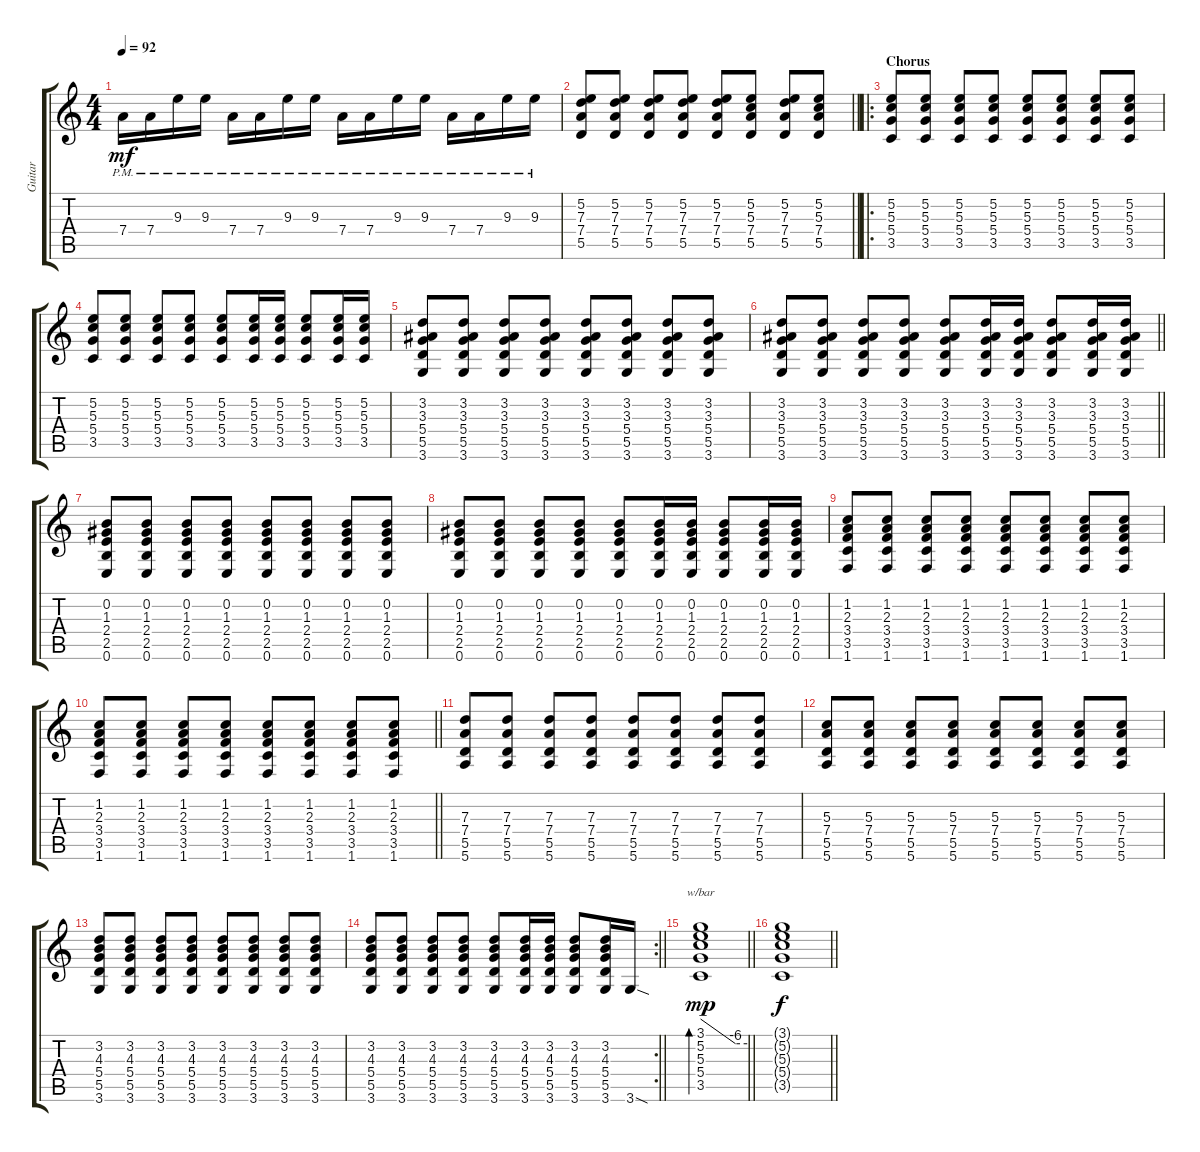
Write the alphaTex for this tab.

\track ("Guitar" "Guitar") {instrument overdrivenguitar}
\staff {score tabs}
\tuning (E4 B3 G3 D3 A2 E2) {hide}
\ts (4 4)
\tempo 92
\clef g2
\ks c
7.4{pm}.16{dy mf} 7.4{pm}.16 9.3{pm}.16 9.3{pm}.16 7.4{pm}.16 7.4{pm}.16 9.3{pm}.16 9.3{pm}.16 7.4{pm}.16 7.4{pm}.16 9.3{pm}.16 9.3{pm}.16 7.4{pm}.16 7.4{pm}.16 9.3{pm}.16 9.3{pm}.16 |
\barLineRight lightlight
(5.2 7.3 7.4 5.5).8 (5.2 7.3 7.4 5.5).8 (5.2 7.3 7.4 5.5).8 (5.2 7.3 7.4 5.5).8 (5.2 7.3 7.4 5.5).8 (5.2 5.3 7.4 5.5).8 (5.2 7.3 7.4 5.5).8 (5.2 5.3 7.4 5.5).8 |
\ro
\section ("" "Chorus")
(5.2 5.3 5.4 3.5).8 (5.2 5.3 5.4 3.5).8 (5.2 5.3 5.4 3.5).8 (5.2 5.3 5.4 3.5).8 (5.2 5.3 5.4 3.5).8 (5.2 5.3 5.4 3.5).8 (5.2 5.3 5.4 3.5).8 (5.2 5.3 5.4 3.5).8 |
(5.2 5.3 5.4 3.5).8 (5.2 5.3 5.4 3.5).8 (5.2 5.3 5.4 3.5).8 (5.2 5.3 5.4 3.5).8 (5.2 5.3 5.4 3.5).8 (5.2 5.3 5.4 3.5).16 (5.2 5.3 5.4 3.5).16 (5.2 5.3 5.4 3.5).8 (5.2 5.3 5.4 3.5).16 (5.2 5.3 5.4 3.5).16 |
(3.2 3.3 5.4 5.5 3.6).8 (3.2 3.3 5.4 5.5 3.6).8 (3.2 3.3 5.4 5.5 3.6).8 (3.2 3.3 5.4 5.5 3.6).8 (3.2 3.3 5.4 5.5 3.6).8 (3.2 3.3 5.4 5.5 3.6).8 (3.2 3.3 5.4 5.5 3.6).8 (3.2 3.3 5.4 5.5 3.6).8 |
\barLineRight lightlight
(3.2 3.3 5.4 5.5 3.6).8 (3.2 3.3 5.4 5.5 3.6).8 (3.2 3.3 5.4 5.5 3.6).8 (3.2 3.3 5.4 5.5 3.6).8 (3.2 3.3 5.4 5.5 3.6).8 (3.2 3.3 5.4 5.5 3.6).16 (3.2 3.3 5.4 5.5 3.6).16 (3.2 3.3 5.4 5.5 3.6).8 (3.2 3.3 5.4 5.5 3.6).16 (3.2 3.3 5.4 5.5 3.6).16 |
\section ("" "")
(0.2 1.3 2.4 2.5 0.6).8 (0.2 1.3 2.4 2.5 0.6).8 (0.2 1.3 2.4 2.5 0.6).8 (0.2 1.3 2.4 2.5 0.6).8 (0.2 1.3 2.4 2.5 0.6).8 (0.2 1.3 2.4 2.5 0.6).8 (0.2 1.3 2.4 2.5 0.6).8 (0.2 1.3 2.4 2.5 0.6).8 |
(0.2 1.3 2.4 2.5 0.6).8 (0.2 1.3 2.4 2.5 0.6).8 (0.2 1.3 2.4 2.5 0.6).8 (0.2 1.3 2.4 2.5 0.6).8 (0.2 1.3 2.4 2.5 0.6).8 (0.2 1.3 2.4 2.5 0.6).16 (0.2 1.3 2.4 2.5 0.6).16 (0.2 1.3 2.4 2.5 0.6).8 (0.2 1.3 2.4 2.5 0.6).16 (0.2 1.3 2.4 2.5 0.6).16 |
(1.2 2.3 3.4 3.5 1.6).8 (1.2 2.3 3.4 3.5 1.6).8 (1.2 2.3 3.4 3.5 1.6).8 (1.2 2.3 3.4 3.5 1.6).8 (1.2 2.3 3.4 3.5 1.6).8 (1.2 2.3 3.4 3.5 1.6).8 (1.2 2.3 3.4 3.5 1.6).8 (1.2 2.3 3.4 3.5 1.6).8 |
\barLineRight lightlight
(1.2 2.3 3.4 3.5 1.6).8 (1.2 2.3 3.4 3.5 1.6).8 (1.2 2.3 3.4 3.5 1.6).8 (1.2 2.3 3.4 3.5 1.6).8 (1.2 2.3 3.4 3.5 1.6).8 (1.2 2.3 3.4 3.5 1.6).8 (1.2 2.3 3.4 3.5 1.6).8 (1.2 2.3 3.4 3.5 1.6).8 |
\section ("" "")
(7.3 7.4 5.5 5.6).8 (7.3 7.4 5.5 5.6).8 (7.3 7.4 5.5 5.6).8 (7.3 7.4 5.5 5.6).8 (7.3 7.4 5.5 5.6).8 (7.3 7.4 5.5 5.6).8 (7.3 7.4 5.5 5.6).8 (7.3 7.4 5.5 5.6).8 |
(5.3 7.4 5.5 5.6).8 (5.3 7.4 5.5 5.6).8 (5.3 7.4 5.5 5.6).8 (5.3 7.4 5.5 5.6).8 (5.3 7.4 5.5 5.6).8 (5.3 7.4 5.5 5.6).8 (5.3 7.4 5.5 5.6).8 (5.3 7.4 5.5 5.6).8 |
(3.2 4.3 5.4 5.5 3.6).8 (3.2 4.3 5.4 5.5 3.6).8 (3.2 4.3 5.4 5.5 3.6).8 (3.2 4.3 5.4 5.5 3.6).8 (3.2 4.3 5.4 5.5 3.6).8 (3.2 4.3 5.4 5.5 3.6).8 (3.2 4.3 5.4 5.5 3.6).8 (3.2 4.3 5.4 5.5 3.6).8 |
\rc 2
\barLineRight lightlight
(3.2 4.3 5.4 5.5 3.6).8 (3.2 4.3 5.4 5.5 3.6).8 (3.2 4.3 5.4 5.5 3.6).8 (3.2 4.3 5.4 5.5 3.6).8 (3.2 4.3 5.4 5.5 3.6).8 (3.2 4.3 5.4 5.5 3.6).16 (3.2 4.3 5.4 5.5 3.6).16 (3.2 4.3 5.4 5.5 3.6).8 (3.2 4.3 5.4 5.5 3.6).16 3.6{sod}.16 |
\barLineRight lightlight
(3.1 5.2 5.3 5.4 3.5).1{tbe (custom default 0 0 45 -24 60 -24) bd 120 dy mp} |
\barLineRight lightlight
(3.1{t} 5.2{t} 5.3{t} 5.4{t} 3.5{t}).1{dy f}
